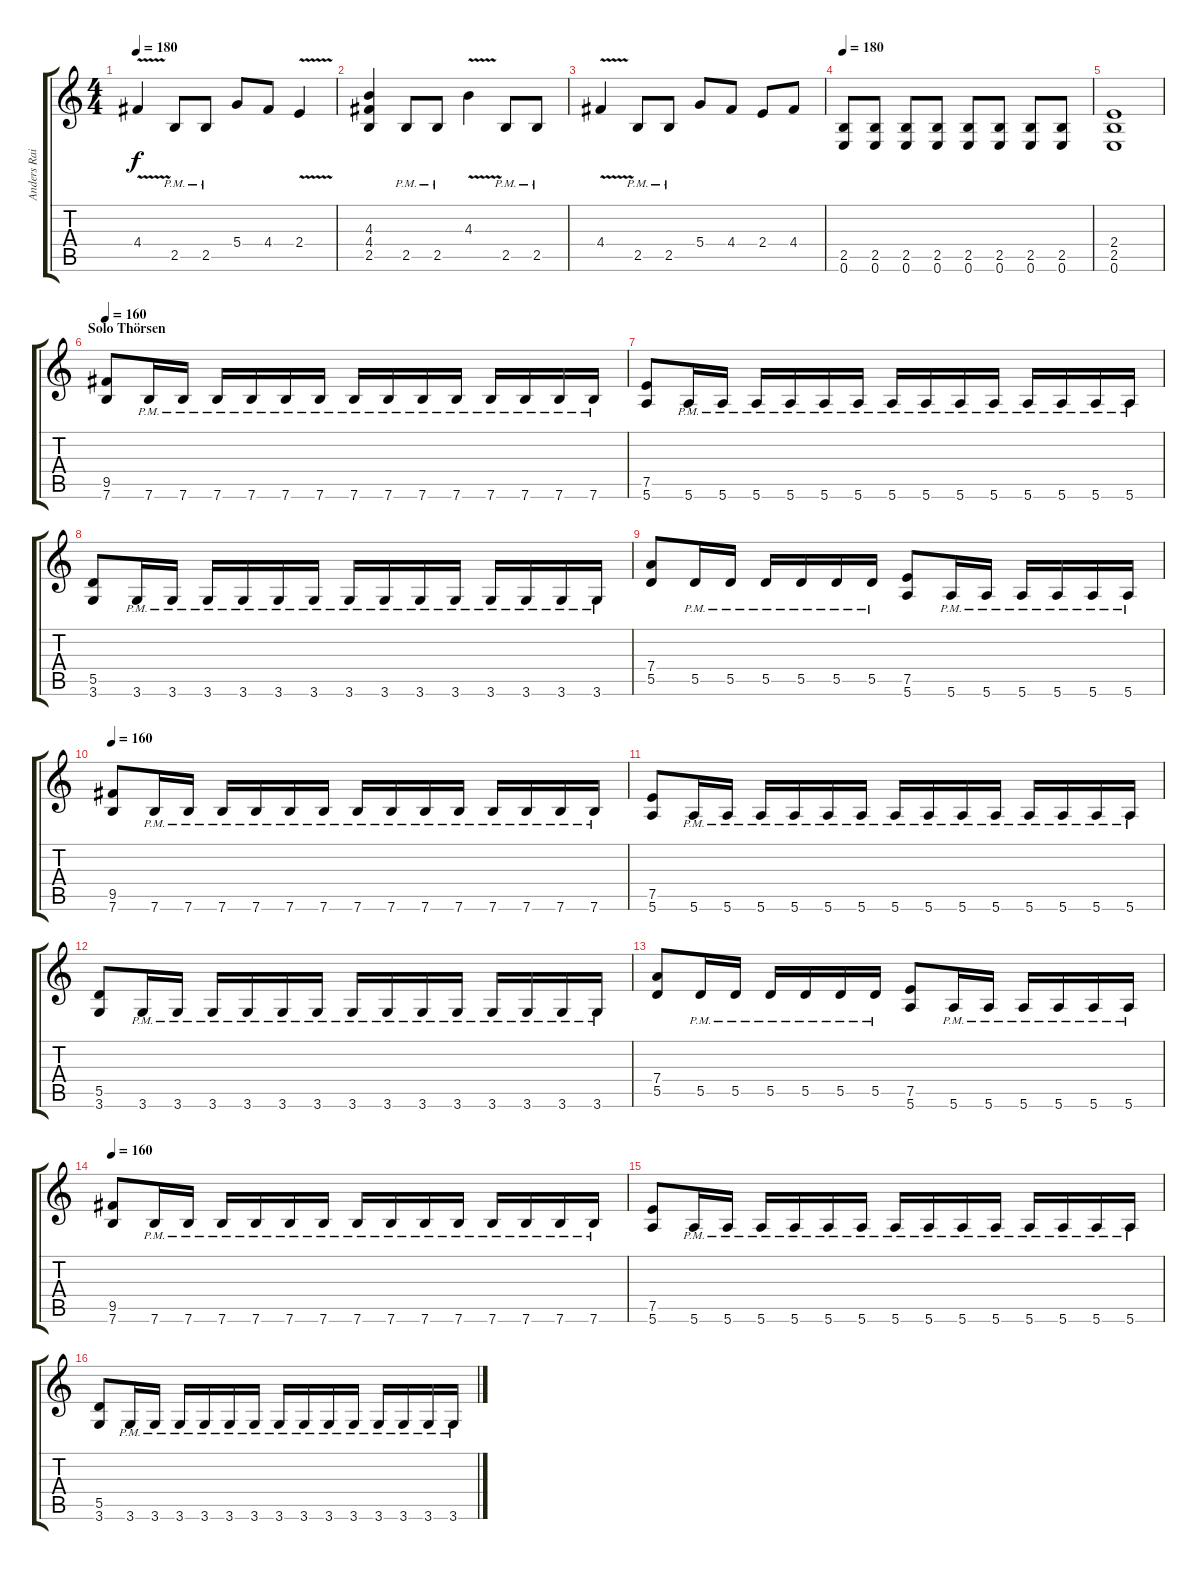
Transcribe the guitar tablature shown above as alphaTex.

\track ("Anders Rain" "Anders Rai") {instrument distortionguitar}
\staff {score tabs}
\tuning (E4 B3 G3 D3 A2 E2) {hide}
\ts (4 4)
\tempo 180
\clef g2
\ks c
4.4{v}.4{dy f} 2.5{pm}.8 2.5{pm}.8 5.4.8 4.4.8 2.4{v}.4 |
(4.3 4.4 2.5).4 2.5{pm}.8 2.5{pm}.8 4.3{v}.4 2.5{pm}.8 2.5{pm}.8 |
4.4{v}.4 2.5{pm}.8 2.5{pm}.8 5.4.8 4.4.8 2.4.8 4.4.8 |
\tempo 180
(2.5 0.6).8 (2.5 0.6).8 (2.5 0.6).8 (2.5 0.6).8 (2.5 0.6).8 (2.5 0.6).8 (2.5 0.6).8 (2.5 0.6).8 |
(2.4 2.5 0.6).1 |
\section ("" "Solo Thörsen")
\tempo 160
(9.5 7.6).8{volume 14} 7.6{pm}.16 7.6{pm}.16 7.6{pm}.16 7.6{pm}.16 7.6{pm}.16 7.6{pm}.16 7.6{pm}.16 7.6{pm}.16 7.6{pm}.16 7.6{pm}.16 7.6{pm}.16 7.6{pm}.16 7.6{pm}.16 7.6{pm}.16 |
(7.5 5.6).8 5.6{pm}.16 5.6{pm}.16 5.6{pm}.16 5.6{pm}.16 5.6{pm}.16 5.6{pm}.16 5.6{pm}.16 5.6{pm}.16 5.6{pm}.16 5.6{pm}.16 5.6{pm}.16 5.6{pm}.16 5.6{pm}.16 5.6{pm}.16 |
(5.5 3.6).8 3.6{pm}.16 3.6{pm}.16 3.6{pm}.16 3.6{pm}.16 3.6{pm}.16 3.6{pm}.16 3.6{pm}.16 3.6{pm}.16 3.6{pm}.16 3.6{pm}.16 3.6{pm}.16 3.6{pm}.16 3.6{pm}.16 3.6{pm}.16 |
(7.4 5.5).8 5.5{pm}.16 5.5{pm}.16 5.5{pm}.16 5.5{pm}.16 5.5{pm}.16 5.5{pm}.16 (7.5 5.6).8 5.6{pm}.16 5.6{pm}.16 5.6{pm}.16 5.6{pm}.16 5.6{pm}.16 5.6{pm}.16 |
\tempo 160
(9.5 7.6).8{volume 14} 7.6{pm}.16 7.6{pm}.16 7.6{pm}.16 7.6{pm}.16 7.6{pm}.16 7.6{pm}.16 7.6{pm}.16 7.6{pm}.16 7.6{pm}.16 7.6{pm}.16 7.6{pm}.16 7.6{pm}.16 7.6{pm}.16 7.6{pm}.16 |
(7.5 5.6).8 5.6{pm}.16 5.6{pm}.16 5.6{pm}.16 5.6{pm}.16 5.6{pm}.16 5.6{pm}.16 5.6{pm}.16 5.6{pm}.16 5.6{pm}.16 5.6{pm}.16 5.6{pm}.16 5.6{pm}.16 5.6{pm}.16 5.6{pm}.16 |
(5.5 3.6).8 3.6{pm}.16 3.6{pm}.16 3.6{pm}.16 3.6{pm}.16 3.6{pm}.16 3.6{pm}.16 3.6{pm}.16 3.6{pm}.16 3.6{pm}.16 3.6{pm}.16 3.6{pm}.16 3.6{pm}.16 3.6{pm}.16 3.6{pm}.16 |
(7.4 5.5).8 5.5{pm}.16 5.5{pm}.16 5.5{pm}.16 5.5{pm}.16 5.5{pm}.16 5.5{pm}.16 (7.5 5.6).8 5.6{pm}.16 5.6{pm}.16 5.6{pm}.16 5.6{pm}.16 5.6{pm}.16 5.6{pm}.16 |
\tempo 160
(9.5 7.6).8{volume 14} 7.6{pm}.16 7.6{pm}.16 7.6{pm}.16 7.6{pm}.16 7.6{pm}.16 7.6{pm}.16 7.6{pm}.16 7.6{pm}.16 7.6{pm}.16 7.6{pm}.16 7.6{pm}.16 7.6{pm}.16 7.6{pm}.16 7.6{pm}.16 |
(7.5 5.6).8 5.6{pm}.16 5.6{pm}.16 5.6{pm}.16 5.6{pm}.16 5.6{pm}.16 5.6{pm}.16 5.6{pm}.16 5.6{pm}.16 5.6{pm}.16 5.6{pm}.16 5.6{pm}.16 5.6{pm}.16 5.6{pm}.16 5.6{pm}.16 |
(5.5 3.6).8 3.6{pm}.16 3.6{pm}.16 3.6{pm}.16 3.6{pm}.16 3.6{pm}.16 3.6{pm}.16 3.6{pm}.16 3.6{pm}.16 3.6{pm}.16 3.6{pm}.16 3.6{pm}.16 3.6{pm}.16 3.6{pm}.16 3.6{pm}.16
